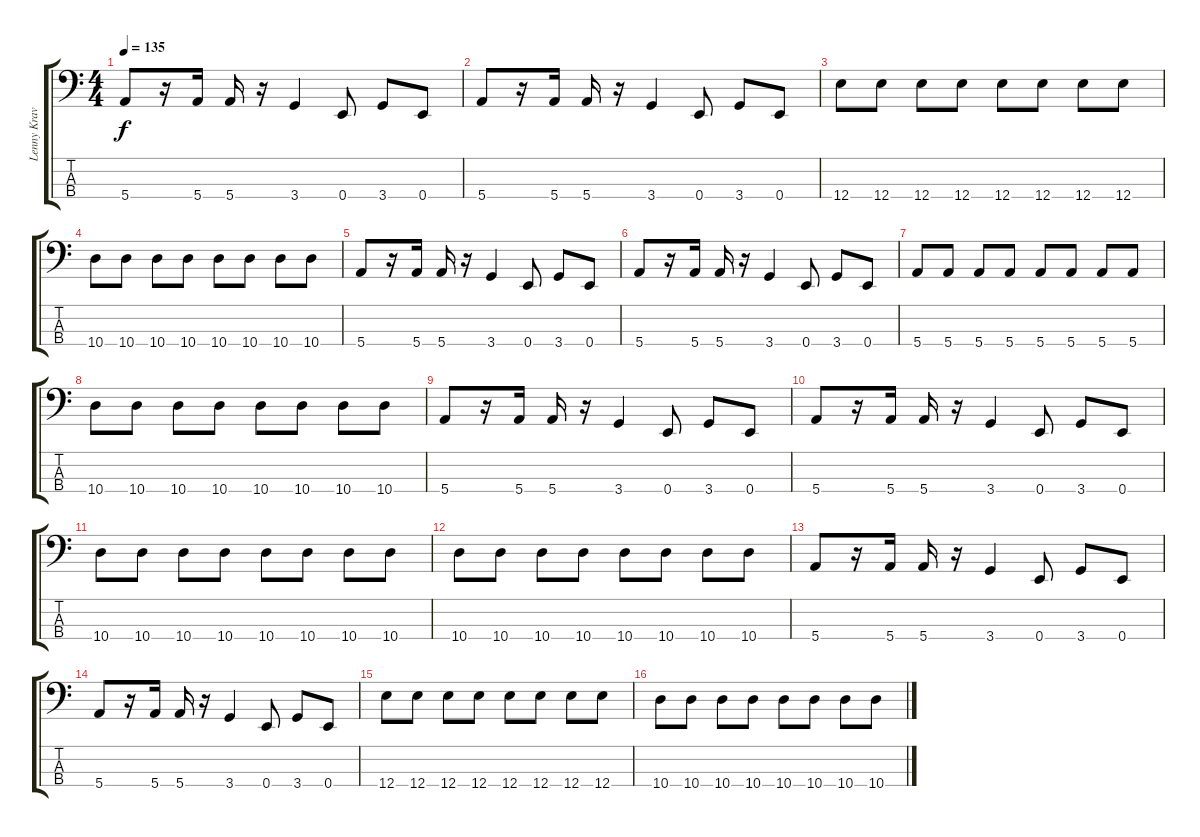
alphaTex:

\track ("Lenny Kravitz (bass)" "Lenny Krav") {instrument electricbasspick}
\staff {score tabs}
\tuning (G2 D2 A1 E1) {hide}
\ts (4 4)
\tempo 135
\clef f4
\ks c
5.4.8{dy f} r.16 5.4.16 5.4.16 r.16 3.4.4 0.4.8 3.4.8 0.4.8 |
5.4.8 r.16 5.4.16 5.4.16 r.16 3.4.4 0.4.8 3.4.8 0.4.8 |
12.4.8 12.4.8 12.4.8 12.4.8 12.4.8 12.4.8 12.4.8 12.4.8 |
10.4.8 10.4.8 10.4.8 10.4.8 10.4.8 10.4.8 10.4.8 10.4.8 |
5.4.8 r.16 5.4.16 5.4.16 r.16 3.4.4 0.4.8 3.4.8 0.4.8 |
5.4.8 r.16 5.4.16 5.4.16 r.16 3.4.4 0.4.8 3.4.8 0.4.8 |
5.4.8 5.4.8 5.4.8 5.4.8 5.4.8 5.4.8 5.4.8 5.4.8 |
10.4.8 10.4.8 10.4.8 10.4.8 10.4.8 10.4.8 10.4.8 10.4.8 |
5.4.8 r.16 5.4.16 5.4.16 r.16 3.4.4 0.4.8 3.4.8 0.4.8 |
5.4.8 r.16 5.4.16 5.4.16 r.16 3.4.4 0.4.8 3.4.8 0.4.8 |
10.4.8 10.4.8 10.4.8 10.4.8 10.4.8 10.4.8 10.4.8 10.4.8 |
10.4.8 10.4.8 10.4.8 10.4.8 10.4.8 10.4.8 10.4.8 10.4.8 |
5.4.8 r.16 5.4.16 5.4.16 r.16 3.4.4 0.4.8 3.4.8 0.4.8 |
5.4.8 r.16 5.4.16 5.4.16 r.16 3.4.4 0.4.8 3.4.8 0.4.8 |
12.4.8 12.4.8 12.4.8 12.4.8 12.4.8 12.4.8 12.4.8 12.4.8 |
10.4.8 10.4.8 10.4.8 10.4.8 10.4.8 10.4.8 10.4.8 10.4.8
